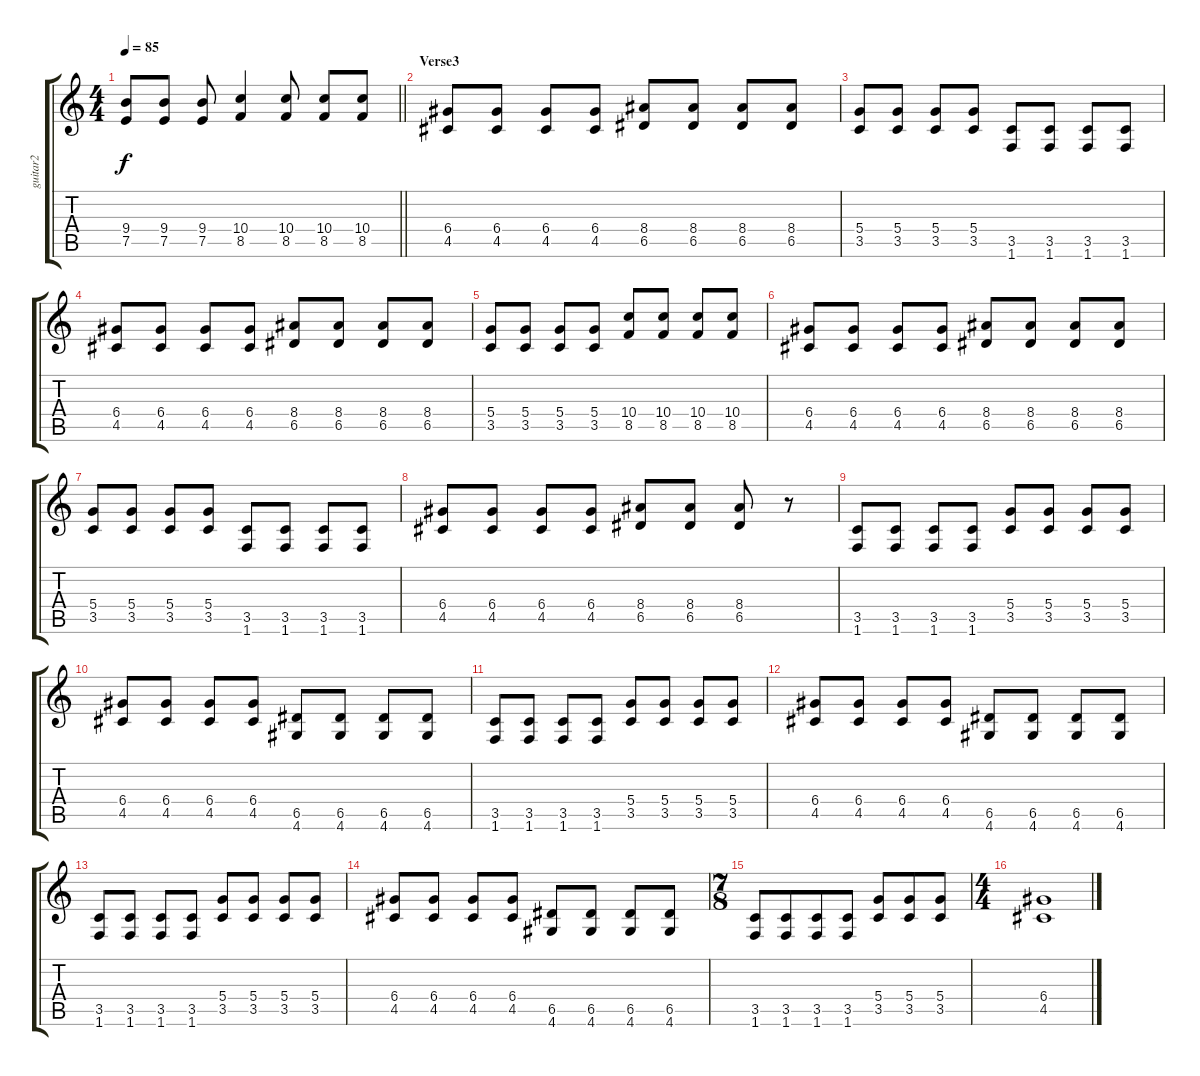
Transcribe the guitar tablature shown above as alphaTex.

\track ("guitar2" "guitar2") {instrument electricguitarjazz}
\staff {score tabs}
\tuning (E4 B3 G3 D3 A2 E2) {hide}
\ts (4 4)
\tempo 85
\clef g2
\barLineRight lightlight
\ks c
(9.4 7.5).8{dy f} (9.4 7.5).8 (9.4 7.5).8 (10.4 8.5).4 (10.4 8.5).8 (10.4 8.5).8 (10.4 8.5).8 |
\section ("" "Verse3")
(6.4 4.5).8 (6.4 4.5).8 (6.4 4.5).8 (6.4 4.5).8 (8.4 6.5).8 (8.4 6.5).8 (8.4 6.5).8 (8.4 6.5).8 |
(5.4 3.5).8 (5.4 3.5).8 (5.4 3.5).8 (5.4 3.5).8 (3.5 1.6).8 (3.5 1.6).8 (3.5 1.6).8 (3.5 1.6).8 |
(6.4 4.5).8 (6.4 4.5).8 (6.4 4.5).8 (6.4 4.5).8 (8.4 6.5).8 (8.4 6.5).8 (8.4 6.5).8 (8.4 6.5).8 |
(5.4 3.5).8 (5.4 3.5).8 (5.4 3.5).8 (5.4 3.5).8 (10.4 8.5).8 (10.4 8.5).8 (10.4 8.5).8 (10.4 8.5).8 |
(6.4 4.5).8 (6.4 4.5).8 (6.4 4.5).8 (6.4 4.5).8 (8.4 6.5).8 (8.4 6.5).8 (8.4 6.5).8 (8.4 6.5).8 |
(5.4 3.5).8 (5.4 3.5).8 (5.4 3.5).8 (5.4 3.5).8 (3.5 1.6).8 (3.5 1.6).8 (3.5 1.6).8 (3.5 1.6).8 |
(6.4 4.5).8 (6.4 4.5).8 (6.4 4.5).8 (6.4 4.5).8 (8.4 6.5).8 (8.4 6.5).8 (8.4 6.5).8 r.8 |
(3.5 1.6).8 (3.5 1.6).8 (3.5 1.6).8 (3.5 1.6).8 (5.4 3.5).8 (5.4 3.5).8 (5.4 3.5).8 (5.4 3.5).8 |
(6.4 4.5).8 (6.4 4.5).8 (6.4 4.5).8 (6.4 4.5).8 (6.5 4.6).8 (6.5 4.6).8 (6.5 4.6).8 (6.5 4.6).8 |
(3.5 1.6).8 (3.5 1.6).8 (3.5 1.6).8 (3.5 1.6).8 (5.4 3.5).8 (5.4 3.5).8 (5.4 3.5).8 (5.4 3.5).8 |
(6.4 4.5).8 (6.4 4.5).8 (6.4 4.5).8 (6.4 4.5).8 (6.5 4.6).8 (6.5 4.6).8 (6.5 4.6).8 (6.5 4.6).8 |
(3.5 1.6).8 (3.5 1.6).8 (3.5 1.6).8 (3.5 1.6).8 (5.4 3.5).8 (5.4 3.5).8 (5.4 3.5).8 (5.4 3.5).8 |
(6.4 4.5).8 (6.4 4.5).8 (6.4 4.5).8 (6.4 4.5).8 (6.5 4.6).8 (6.5 4.6).8 (6.5 4.6).8 (6.5 4.6).8 |
\ts (7 8)
(3.5 1.6).8 (3.5 1.6).8 (3.5 1.6).8 (3.5 1.6).8 (5.4 3.5).8 (5.4 3.5).8 (5.4 3.5).8 |
\ts (4 4)
(6.4 4.5).1
